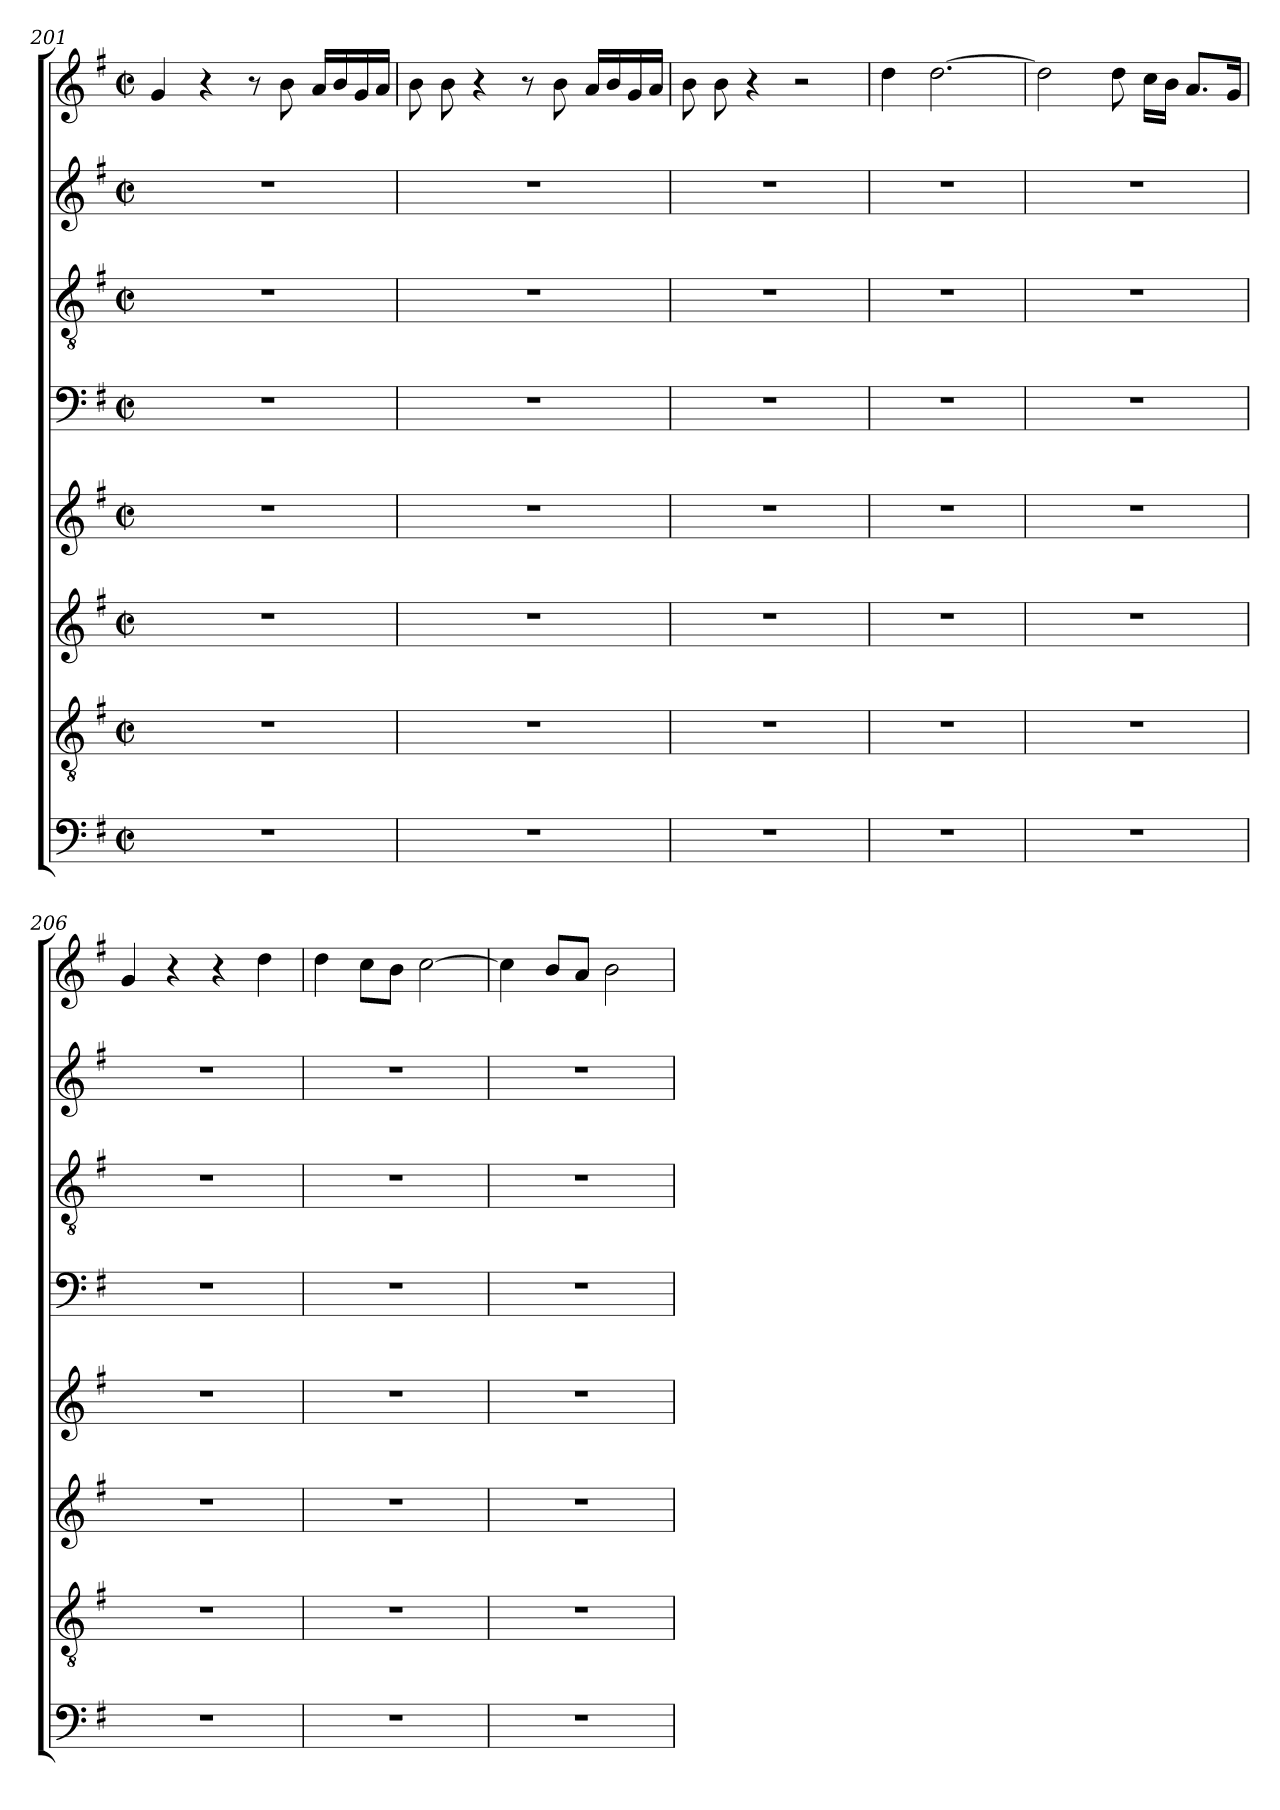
**kern	**kern	**kern	**kern	**kern	**kern	**kern	**kern
*part8	*part7	*part6	*part5	*part4	*part3	*part2	*part1
*staff8	*staff7	*staff6	*staff5	*staff4	*staff3	*staff2	*staff1
*clefF4	*clefGv2	*clefG2	*clefG2	*clefF4	*clefGv2	*clefG2	*clefG2
*k[f#]	*k[f#]	*k[f#]	*k[f#]	*k[f#]	*k[f#]	*k[f#]	*k[f#]
*G:	*G:	*G:	*G:	*G:	*G:	*G:	*G:
*M2/2	*M2/2	*M2/2	*M2/2	*M2/2	*M2/2	*M2/2	*M2/2
*met(c|)	*met(c|)	*met(c|)	*met(c|)	*met(c|)	*met(c|)	*met(c|)	*met(c|)
=201	=201	=201	=201	=201	=201	=201	=201
1r	1r	1r	1r	1r	1r	1r	4g/
.	.	.	.	.	.	.	4r
.	.	.	.	.	.	.	8r
.	.	.	.	.	.	.	8b\
.	.	.	.	.	.	.	16a/LL
.	.	.	.	.	.	.	16b/
.	.	.	.	.	.	.	16g/
.	.	.	.	.	.	.	16a/JJ
=202	=202	=202	=202	=202	=202	=202	=202
1r	1r	1r	1r	1r	1r	1r	8b\
.	.	.	.	.	.	.	8b\
.	.	.	.	.	.	.	4r
.	.	.	.	.	.	.	8r
.	.	.	.	.	.	.	8b\
.	.	.	.	.	.	.	16a/LL
.	.	.	.	.	.	.	16b/
.	.	.	.	.	.	.	16g/
.	.	.	.	.	.	.	16a/JJ
!!LO:LB:g=z
=203	=203	=203	=203	=203	=203	=203	=203
1r	1r	1r	1r	1r	1r	1r	8b\
.	.	.	.	.	.	.	8b\
.	.	.	.	.	.	.	4r
.	.	.	.	.	.	.	2r
=204	=204	=204	=204	=204	=204	=204	=204
1r	1r	1r	1r	1r	1r	1r	4dd\
.	.	.	.	.	.	.	[>2.dd\
=205	=205	=205	=205	=205	=205	=205	=205
1r	1r	1r	1r	1r	1r	1r	2dd\]
.	.	.	.	.	.	.	8dd\
.	.	.	.	.	.	.	16cc\LL
.	.	.	.	.	.	.	16b\JJ
.	.	.	.	.	.	.	8.a/L
.	.	.	.	.	.	.	16g/Jk
=206	=206	=206	=206	=206	=206	=206	=206
1r	1r	1r	1r	1r	1r	1r	4g/
.	.	.	.	.	.	.	4r
.	.	.	.	.	.	.	4r
.	.	.	.	.	.	.	4dd\
=207	=207	=207	=207	=207	=207	=207	=207
1r	1r	1r	1r	1r	1r	1r	4dd\
.	.	.	.	.	.	.	8cc\L
.	.	.	.	.	.	.	8b\J
.	.	.	.	.	.	.	[>2cc\
=208	=208	=208	=208	=208	=208	=208	=208
1r	1r	1r	1r	1r	1r	1r	4cc\]
.	.	.	.	.	.	.	8b/L
.	.	.	.	.	.	.	8a/J
.	.	.	.	.	.	.	2b\
=	=	=	=	=	=	=	=
*-	*-	*-	*-	*-	*-	*-	*-
